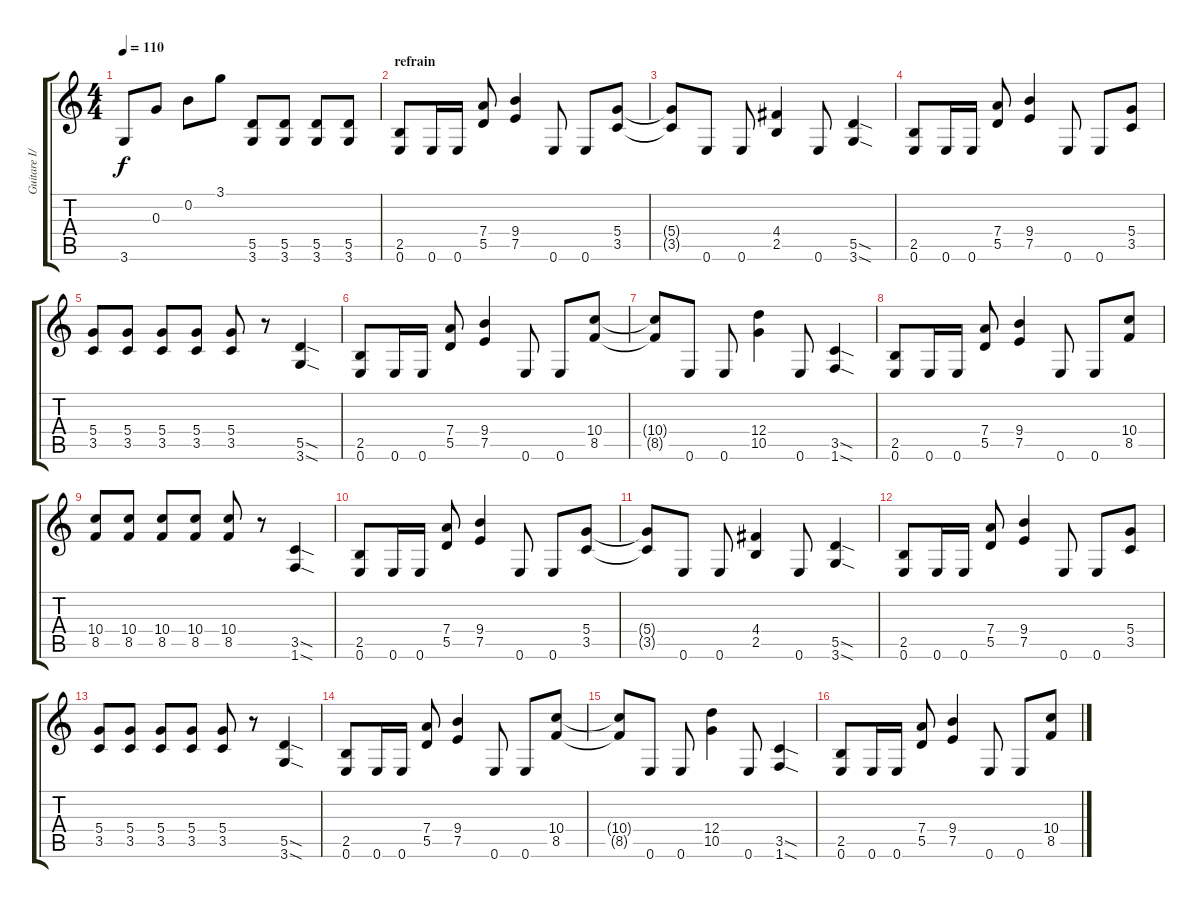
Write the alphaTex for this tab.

\track ("Guitare I/Solo (finale)" "Guitare I/") {instrument distortionguitar}
\staff {score tabs}
\tuning (E4 B3 G3 D3 A2 E2) {hide}
\ts (4 4)
\tempo 110
\clef g2
\ks c
3.6.8{dy f} 0.3.8 0.2.8 3.1.8 (5.5 3.6).8{volume 16 instrument distortionguitar} (5.5 3.6).8 (5.5 3.6).8 (5.5 3.6).8 |
\section ("" "refrain")
(2.5 0.6).8{volume 13 instrument distortionguitar} 0.6.16 0.6.16 (7.4 5.5).8 (9.4 7.5).4 0.6.8 0.6.8 (5.4 3.5).8 |
(5.4{t} 3.5{t}).8 0.6.8 0.6.8 (4.4 2.5).4 0.6.8 (5.5{sod} 3.6{sod}).4 |
(2.5 0.6).8{volume 13 instrument distortionguitar} 0.6.16 0.6.16 (7.4 5.5).8 (9.4 7.5).4 0.6.8 0.6.8 (5.4 3.5).8 |
(5.4 3.5).8 (5.4 3.5).8 (5.4 3.5).8 (5.4 3.5).8 (5.4 3.5).8 r.8 (5.5{sod} 3.6{sod}).4 |
(2.5 0.6).8{volume 13 instrument distortionguitar} 0.6.16 0.6.16 (7.4 5.5).8 (9.4 7.5).4 0.6.8 0.6.8 (10.4 8.5).8 |
(10.4{t} 8.5{t}).8 0.6.8 0.6.8 (12.4 10.5).4 0.6.8 (3.5{sod} 1.6{sod}).4 |
(2.5 0.6).8{volume 13 instrument distortionguitar} 0.6.16 0.6.16 (7.4 5.5).8 (9.4 7.5).4 0.6.8 0.6.8 (10.4 8.5).8 |
(10.4 8.5).8 (10.4 8.5).8 (10.4 8.5).8 (10.4 8.5).8 (10.4 8.5).8 r.8 (3.5{sod} 1.6{sod}).4 |
(2.5 0.6).8{volume 13 instrument distortionguitar} 0.6.16 0.6.16 (7.4 5.5).8 (9.4 7.5).4 0.6.8 0.6.8 (5.4 3.5).8 |
(5.4{t} 3.5{t}).8 0.6.8 0.6.8 (4.4 2.5).4 0.6.8 (5.5{sod} 3.6{sod}).4 |
(2.5 0.6).8{volume 13 instrument distortionguitar} 0.6.16 0.6.16 (7.4 5.5).8 (9.4 7.5).4 0.6.8 0.6.8 (5.4 3.5).8 |
(5.4 3.5).8 (5.4 3.5).8 (5.4 3.5).8 (5.4 3.5).8 (5.4 3.5).8 r.8 (5.5{sod} 3.6{sod}).4 |
(2.5 0.6).8{volume 13 instrument distortionguitar} 0.6.16 0.6.16 (7.4 5.5).8 (9.4 7.5).4 0.6.8 0.6.8 (10.4 8.5).8 |
(10.4{t} 8.5{t}).8 0.6.8 0.6.8 (12.4 10.5).4 0.6.8 (3.5{sod} 1.6{sod}).4 |
(2.5 0.6).8{volume 13 instrument distortionguitar} 0.6.16 0.6.16 (7.4 5.5).8 (9.4 7.5).4 0.6.8 0.6.8 (10.4 8.5).8
